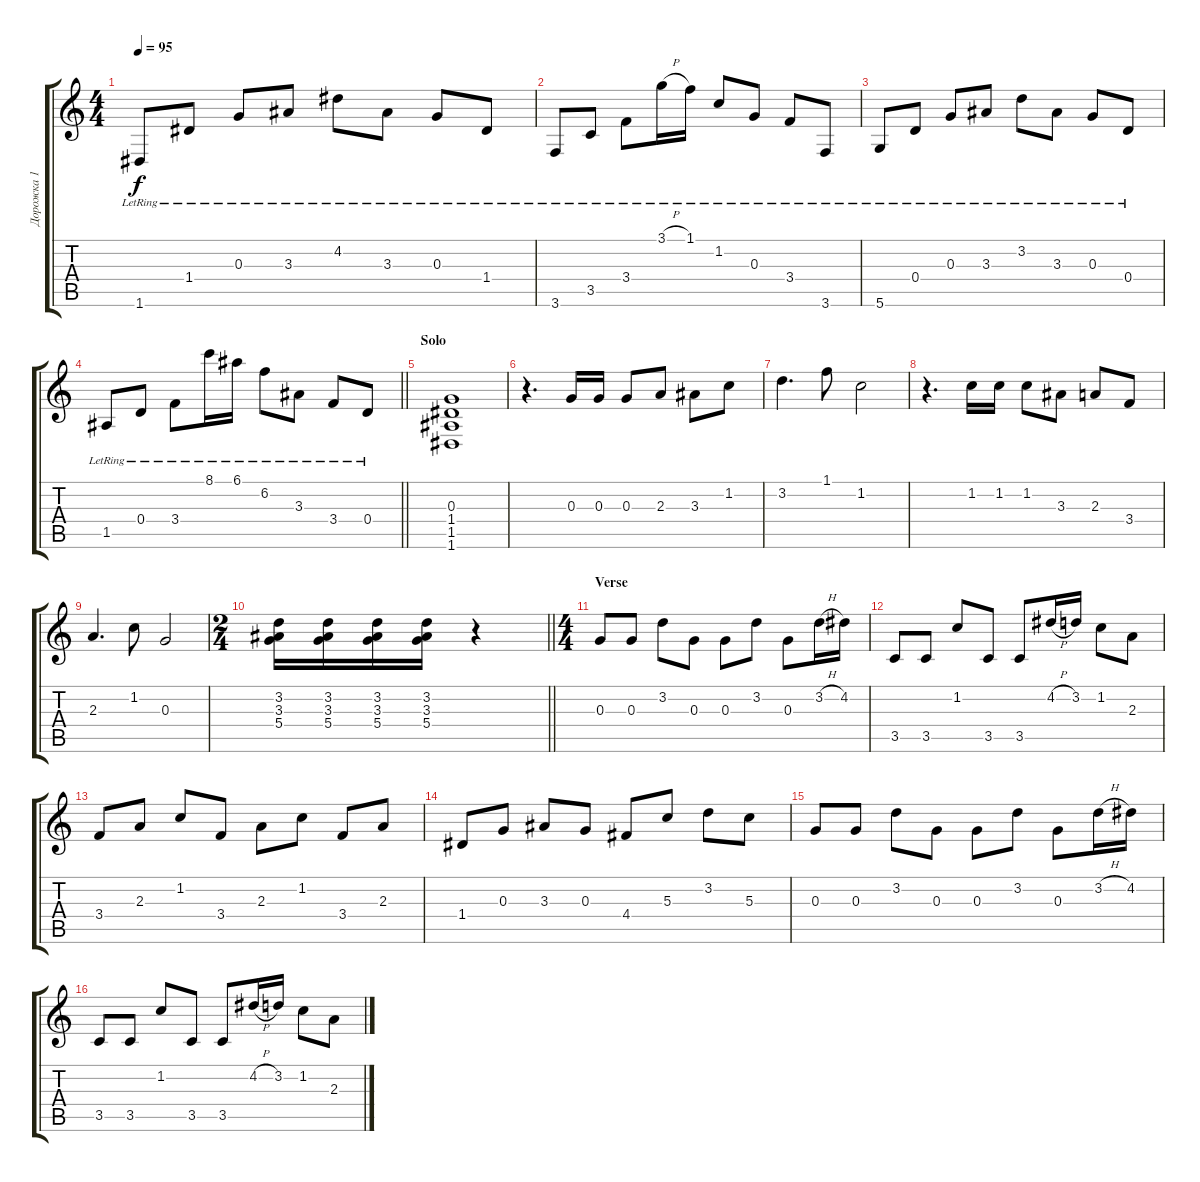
\track ("Дорожка 1" "Дорожка 1") {instrument electricguitarclean}
\staff {score tabs}
\tuning (E4 B3 G3 D3 A2 D2) {hide}
\ts (4 4)
\tempo 95
\clef g2
\ks c
1.6{lr}.8{dy f} 1.4{lr}.8 0.3{lr}.8 3.3{lr}.8 4.2{lr}.8 3.3{lr}.8 0.3{lr}.8 1.4{lr}.8 |
3.6{lr}.8 3.5{lr}.8 3.4{lr}.8 3.1{h lr}.16 1.1{lr}.16 1.2{lr}.8 0.3{lr}.8 3.4{lr}.8 3.6{lr}.8 |
5.6{lr}.8 0.4{lr}.8 0.3{lr}.8 3.3{lr}.8 3.2{lr}.8 3.3{lr}.8 0.3{lr}.8 0.4{lr}.8 |
\barLineRight lightlight
1.5{lr}.8 0.4{lr}.8 3.4{lr}.8 8.1{lr}.16 6.1{lr}.16 6.2{lr}.8 3.3{lr}.8 3.4{lr}.8 0.4{lr}.8 |
\section ("" "Solo")
(0.3 1.4 1.5 1.6).1 |
r.4{d} 0.3.16{instrument overdrivenguitar} 0.3.16 0.3.8 2.3.8 3.3.8 1.2.8 |
3.2.4{d} 1.1.8 1.2.2 |
r.4{d} 1.2.16 1.2.16 1.2.8 3.3.8 2.3.8 3.4.8 |
2.3.4{d} 1.2.8 0.3.2 |
\ts (2 4)
\barLineRight lightlight
(3.2 3.3 5.4).16 (3.2 3.3 5.4).16 (3.2 3.3 5.4).16 (3.2 3.3 5.4).16 r.4 |
\ts (4 4)
\section ("" "Verse")
0.3.8{instrument electricguitarclean} 0.3.8 3.2.8 0.3.8 0.3.8 3.2.8 0.3.8 3.2{h}.16 4.2.16 |
3.5.8 3.5.8 1.2.8 3.5.8 3.5.8 4.2{h}.16 3.2.16 1.2.8 2.3.8 |
3.4.8 2.3.8 1.2.8 3.4.8 2.3.8 1.2.8 3.4.8 2.3.8 |
1.4.8 0.3.8 3.3.8 0.3.8 4.4.8 5.3.8 3.2.8 5.3.8 |
0.3.8 0.3.8 3.2.8 0.3.8 0.3.8 3.2.8 0.3.8 3.2{h}.16 4.2.16 |
3.5.8 3.5.8 1.2.8 3.5.8 3.5.8 4.2{h}.16 3.2.16 1.2.8 2.3.8
